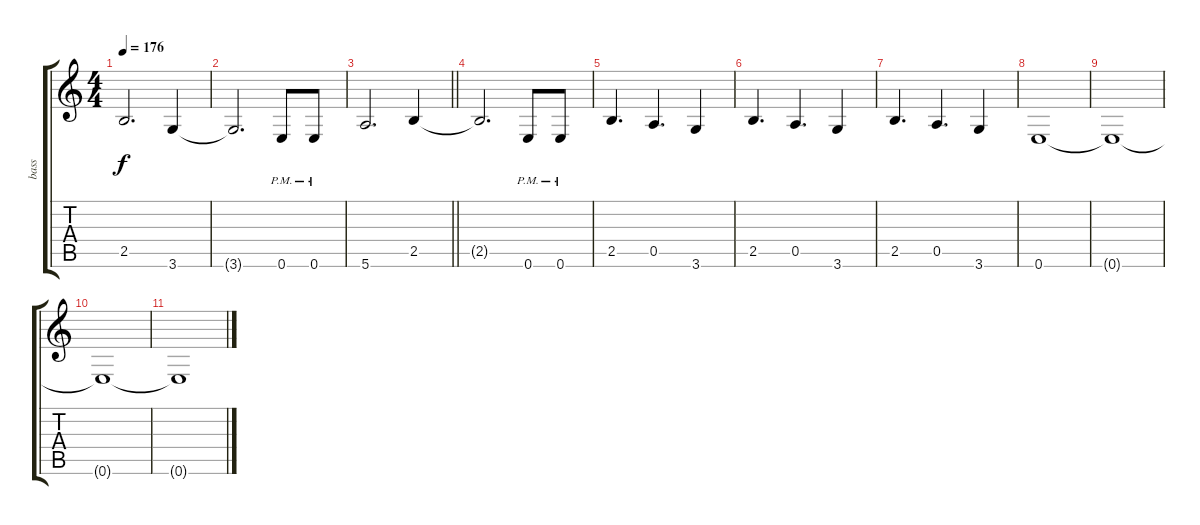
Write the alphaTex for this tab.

\track ("bass" "bass") {instrument electricbassfinger}
\staff {score tabs}
\tuning (E4 B3 G3 D3 A2 E2) {hide}
\ts (4 4)
\tempo 176
\clef g2
\ks c
2.5.2{d dy f} 3.6.4 |
3.6{t}.2{d} 0.6{pm}.8 0.6{pm}.8 |
\barLineRight lightlight
5.6.2{d} 2.5.4 |
2.5{t}.2{d} 0.6{pm}.8 0.6{pm}.8 |
2.5.4{d} 0.5.4{d} 3.6.4 |
2.5.4{d} 0.5.4{d} 3.6.4 |
2.5.4{d} 0.5.4{d} 3.6.4 |
0.6.1 |
0.6{t}.1 |
0.6{t}.1 |
0.6{t}.1
